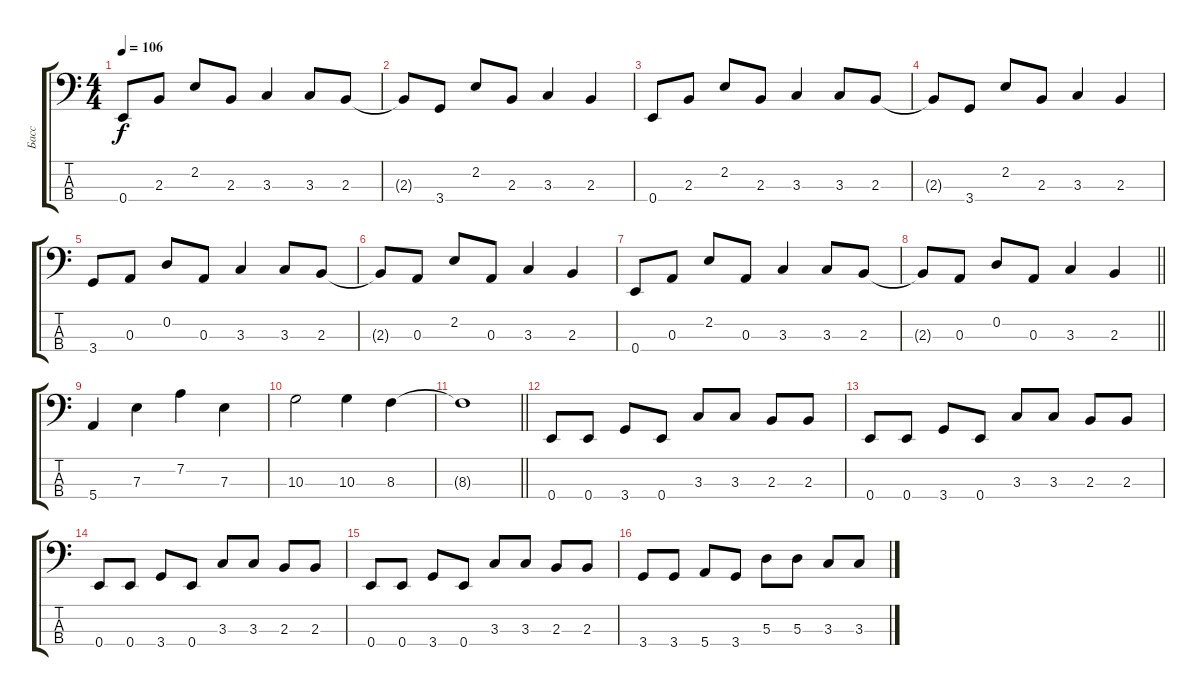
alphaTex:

\track ("Басс" "Басс") {instrument electricbassfinger}
\staff {score tabs}
\tuning (G2 D2 A1 E1) {hide}
\ts (4 4)
\tempo 106
\clef f4
\ks c
0.4.8{dy f} 2.3.8 2.2.8 2.3.8 3.3.4 3.3.8 2.3.8 |
2.3{t}.8 3.4.8 2.2.8 2.3.8 3.3.4 2.3.4 |
0.4.8 2.3.8 2.2.8 2.3.8 3.3.4 3.3.8 2.3.8 |
2.3{t}.8 3.4.8 2.2.8 2.3.8 3.3.4 2.3.4 |
3.4.8 0.3.8 0.2.8 0.3.8 3.3.4 3.3.8 2.3.8 |
2.3{t}.8 0.3.8 2.2.8 0.3.8 3.3.4 2.3.4 |
0.4.8 0.3.8 2.2.8 0.3.8 3.3.4 3.3.8 2.3.8 |
\barLineRight lightlight
2.3{t}.8 0.3.8 0.2.8 0.3.8 3.3.4 2.3.4 |
5.4.4 7.3.4 7.2.4 7.3.4 |
10.3.2 10.3.4 8.3.4 |
\barLineRight lightlight
8.3{t}.1 |
0.4.8 0.4.8 3.4.8 0.4.8 3.3.8 3.3.8 2.3.8 2.3.8 |
0.4.8 0.4.8 3.4.8 0.4.8 3.3.8 3.3.8 2.3.8 2.3.8 |
0.4.8 0.4.8 3.4.8 0.4.8 3.3.8 3.3.8 2.3.8 2.3.8 |
0.4.8 0.4.8 3.4.8 0.4.8 3.3.8 3.3.8 2.3.8 2.3.8 |
3.4.8 3.4.8 5.4.8 3.4.8 5.3.8 5.3.8 3.3.8 3.3.8
